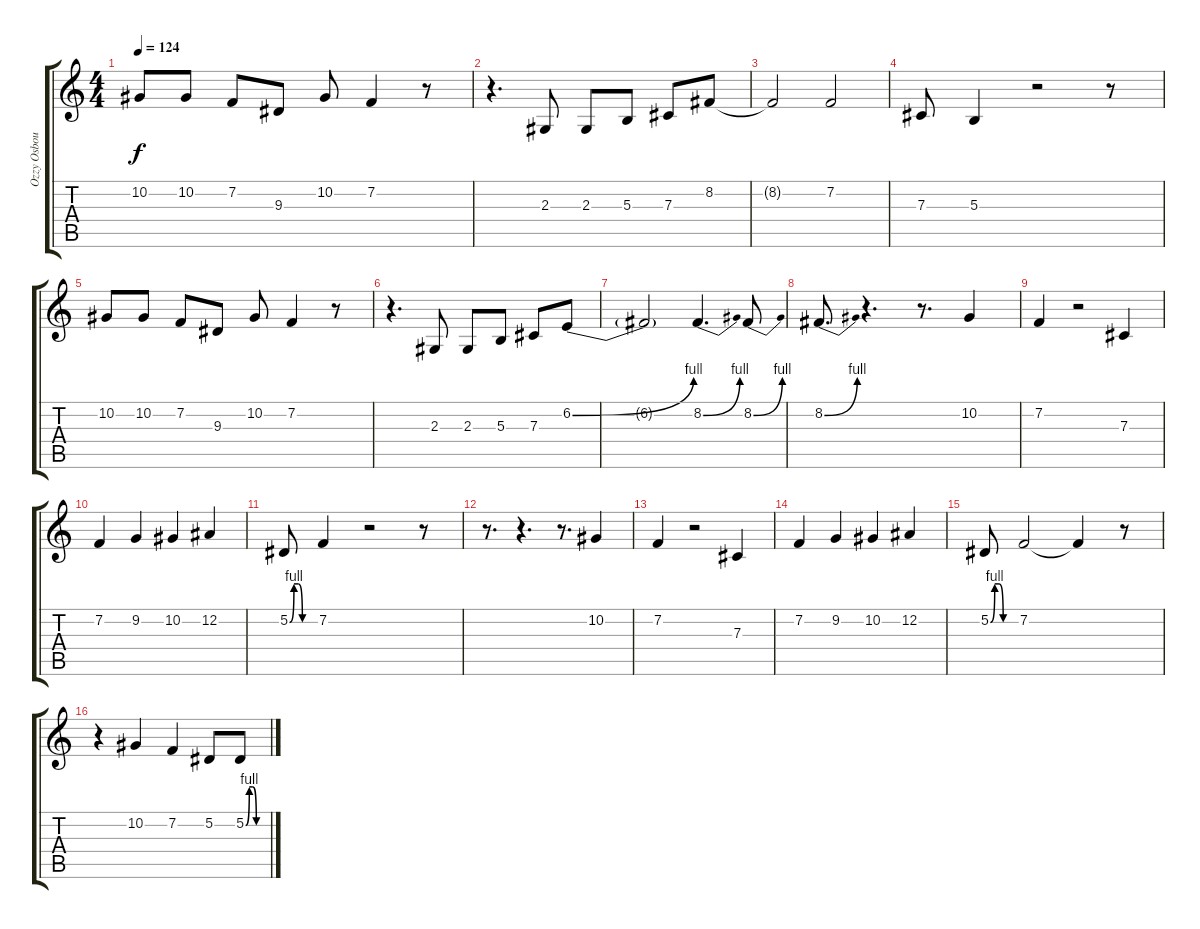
\track ("Ozzy Osbourne" "Ozzy Osbou") {instrument accordion}
\staff {score tabs}
\tuning (Eb4 Bb3 Gb3 Db3 Ab2 Eb2) {hide}
\ts (4 4)
\tempo 124
\clef g2
\ks c
10.2.8{dy f} 10.2.8 7.2.8 9.3.8 10.2.8 7.2.4 r.8 |
r.4{d} 2.3.8 2.3.8 5.3.8 7.3.8 8.2.8 |
8.2{t}.2 7.2.2 |
7.3.8 5.3.4 r.2 r.8 |
10.2.8 10.2.8 7.2.8 9.3.8 10.2.8 7.2.4 r.8 |
r.4{d} 2.3.8 2.3.8 5.3.8 7.3.8 6.2{be (bend 0 0 60 4)}.8 |
6.2{t}.2 8.2{be (bend 0 0 60 4)}.4{d} 8.2{be (bend 0 0 60 4)}.8 |
8.2{be (bend 0 0 60 4)}.8{d} r.4{d} r.8{d} 10.2.4 |
7.2.4 r.2 7.3.4 |
7.2.4 9.2.4 10.2.4 12.2.4 |
5.2{be (custom 0 0 10 4 20 4 30 0 60 0)}.8 7.2.4 r.2 r.8 |
r.8{d} r.4{d} r.8{d} 10.2.4 |
7.2.4 r.2 7.3.4 |
7.2.4 9.2.4 10.2.4 12.2.4 |
5.2{be (custom 0 0 10 4 20 4 30 0 60 0)}.8 7.2.2 7.2{t}.4 r.8 |
r.4 10.2.4 7.2.4 5.2.8 5.2{be (custom 0 0 10 4 20 4 30 0 60 0)}.8
